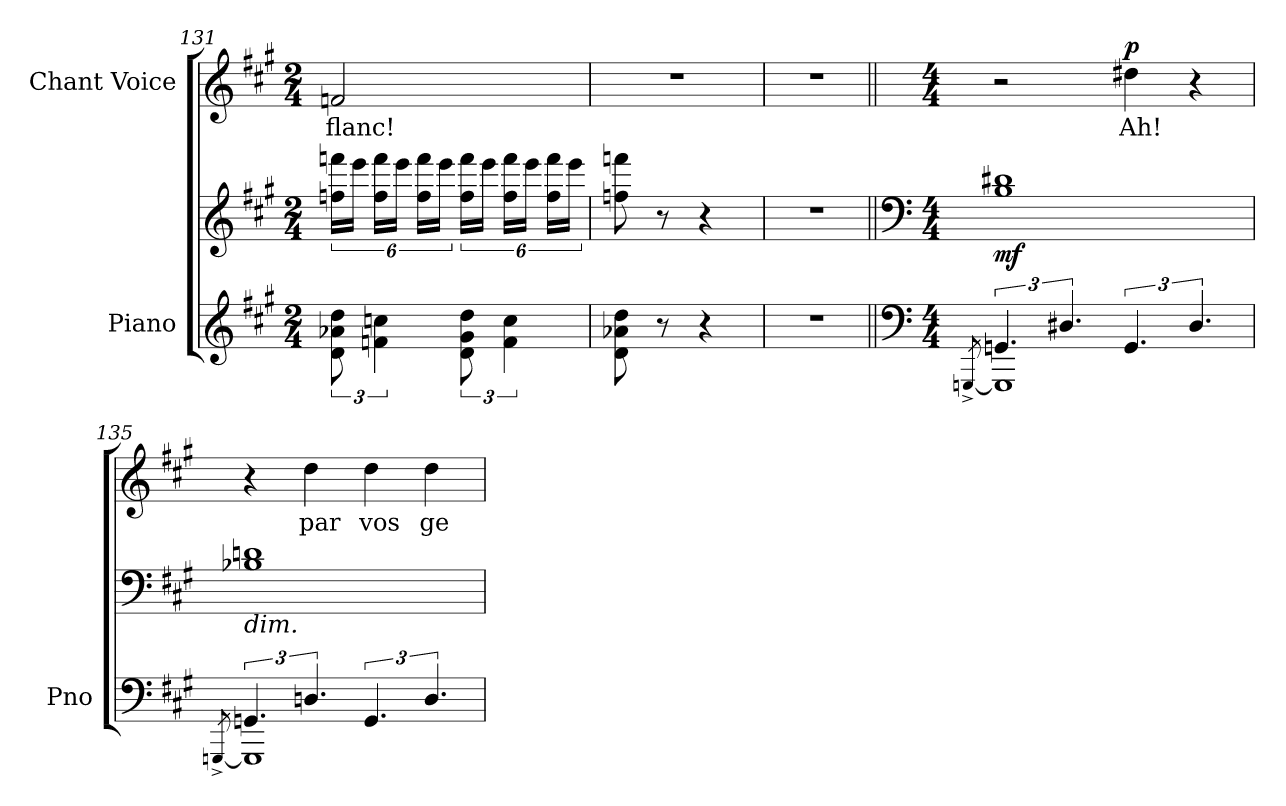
**kern	**kern	**dynam	**kern	**text	**dynam
*part2	*part2	*part2	*part1	*part1	*part1
*staff3	*staff2	*staff2/3	*staff1	*staff1	*staff1
*I"Piano	*	*	*I"Chant Voice	*	*
*I'Pno	*	*	*	*	*
*clefG2	*clefG2	*	*clefG2	*	*
*k[f#c#g#]	*k[f#c#g#]	*	*k[f#c#g#]	*	*
*M2/4	*M2/4	*	*M2/4	*	*
=131	=131	=131	=131	=131	=131
12d\ 12a-X\ 12dd\	24ffn\ 24fffn\LL	.	2fn/	flanc!	.
.	24eee\JJ	.	.	.	.
6fn\ 6ccn\	24ff\ 24fff\LL	.	.	.	.
.	24eee\JJ	.	.	.	.
.	24ff\ 24fff\LL	.	.	.	.
.	24eee\JJ	.	.	.	.
12d\ 12g#\ 12dd\	24ff\ 24fff\LL	.	.	.	.
.	24eee\JJ	.	.	.	.
6f\ 6cc\	24ff\ 24fff\LL	.	.	.	.
.	24eee\JJ	.	.	.	.
.	24ff\ 24fff\LL	.	.	.	.
.	24eee\JJ	.	.	.	.
=132	=132	=132	=132	=132	=132
8d\ 8a-X\ 8dd\	8ffn\ 8fffn\	.	2r	.	.
8r	8r	.	.	.	.
4r	4r	.	.	.	.
=133	=133	=133	=133	=133	=133
2r	2r	.	2r	.	.
=134||	=134||	=134||	=134||	=134||	=134||
*clefF4	*clefF4	*	*	*	*
*M4/4	*M4/4	*	*M4/4	*	*
*^	*	*	*	*	*
.	[<8qGGGn^</	.	.	.	.	.
!	!	!	!LO:DY:b	!	!	!
6.GGn/	1GGG]	1B 1d#X	mf	2r	.	.
6.D#X/	.	.	.	.	.	.
!	!	!	!	!	!	!LO:DY:a
6.GG/	.	.	.	4dd#X\	Ah!	p
6.D#/	.	.	.	4r	.	.
=135	=135	=135	=135	=135	=135	=135
.	[<8qGGGn^</	.	.	.	.	.
!	!	!LO:TX:b:i:t=dim.	!	!	!	!
6.GGn/	1GGG]	1B-X 1dn	.	4r	.	.
6.Dn/	.	.	.	4dd\	par	.
6.GG/	.	.	.	4dd\	vos	.
6.D/	.	.	.	4dd\	ge-	.
*v	*v	*	*	*	*	*
=	=	=	=	=	=
*-	*-	*-	*-	*-	*-
